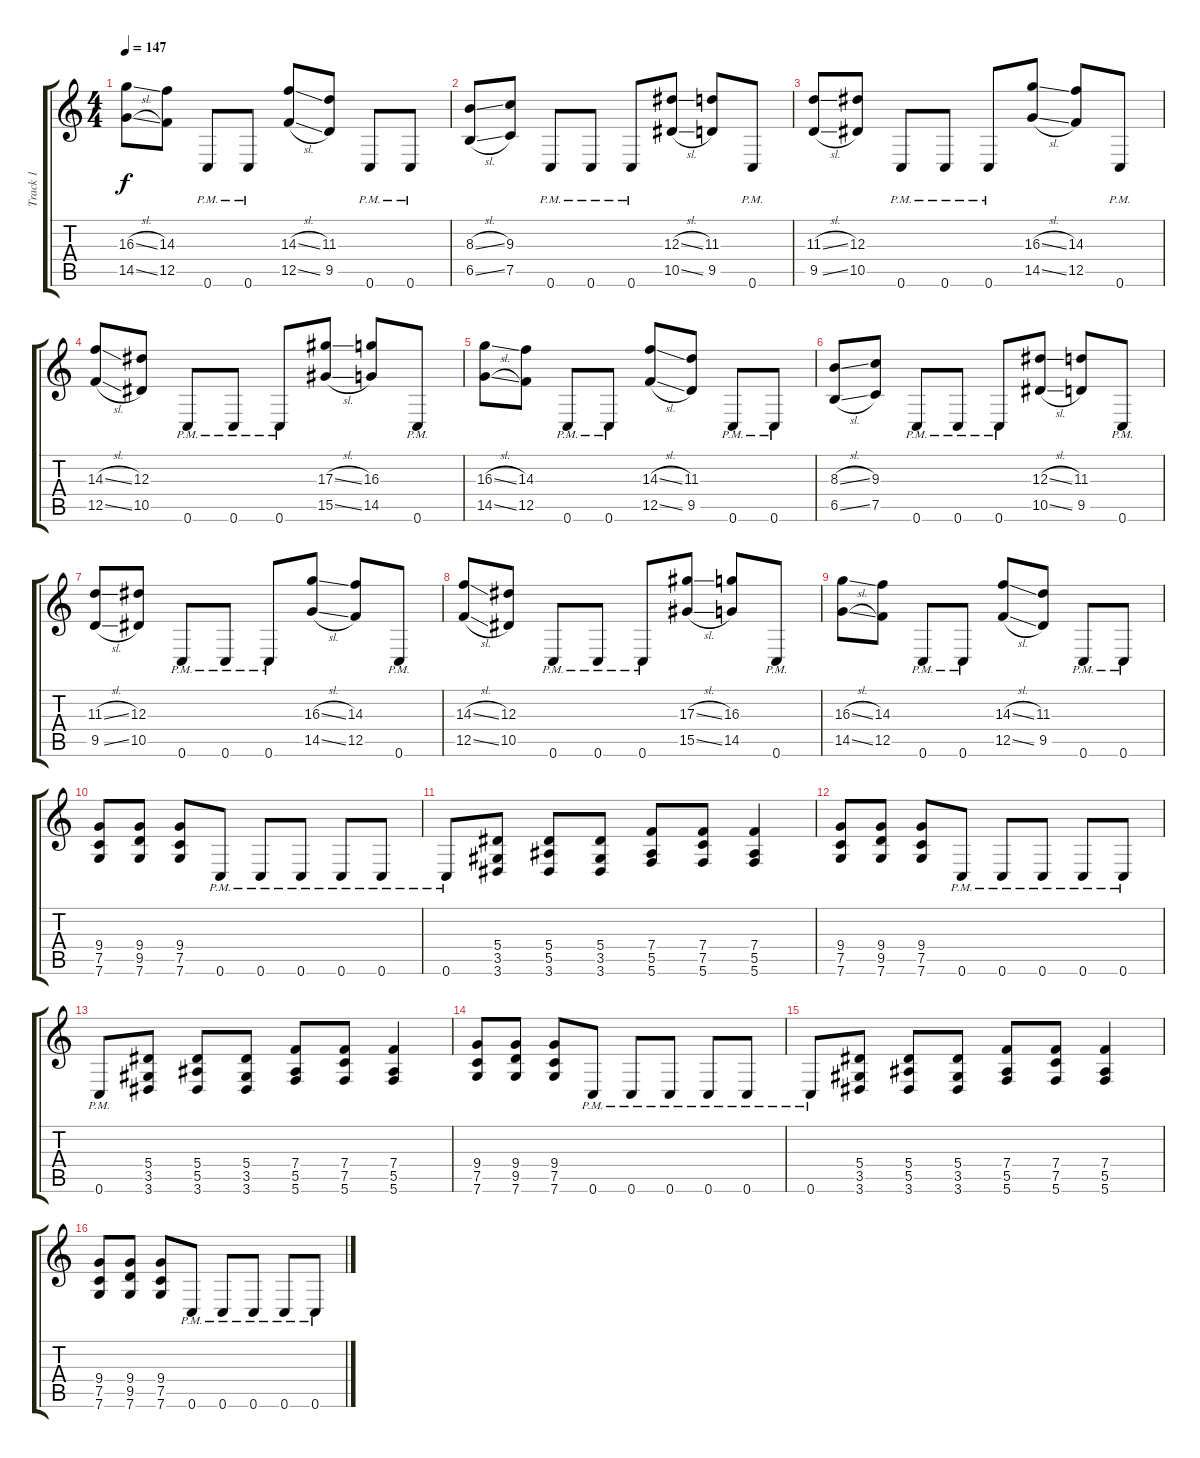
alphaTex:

\track ("Track 1" "Track 1") {instrument distortionguitar}
\staff {score tabs}
\tuning (C4 G3 Eb3 Bb2 F2 C2) {hide}
\ts (4 4)
\tempo 147
\clef g2
\ks c
(16.3{sl} 14.5{sl}).8{dy f} (14.3 12.5).8 0.6{pm}.8 0.6{pm}.8 (14.3{sl} 12.5{sl}).8 (11.3 9.5).8 0.6{pm}.8 0.6{pm}.8 |
(8.3{sl} 6.5{sl}).8 (9.3 7.5).8 0.6{pm}.8 0.6{pm}.8 0.6{pm}.8 (12.3{sl} 10.5{sl}).8 (11.3 9.5).8 0.6{pm}.8 |
(11.3{sl} 9.5{sl}).8 (12.3 10.5).8 0.6{pm}.8 0.6{pm}.8 0.6{pm}.8 (16.3{sl} 14.5{sl}).8 (14.3 12.5).8 0.6{pm}.8 |
(14.3{sl} 12.5{sl}).8 (12.3 10.5).8 0.6{pm}.8 0.6{pm}.8 0.6{pm}.8 (17.3{sl} 15.5{sl}).8 (16.3 14.5).8 0.6{pm}.8 |
(16.3{sl} 14.5{sl}).8 (14.3 12.5).8 0.6{pm}.8 0.6{pm}.8 (14.3{sl} 12.5{sl}).8 (11.3 9.5).8 0.6{pm}.8 0.6{pm}.8 |
(8.3{sl} 6.5{sl}).8 (9.3 7.5).8 0.6{pm}.8 0.6{pm}.8 0.6{pm}.8 (12.3{sl} 10.5{sl}).8 (11.3 9.5).8 0.6{pm}.8 |
(11.3{sl} 9.5{sl}).8 (12.3 10.5).8 0.6{pm}.8 0.6{pm}.8 0.6{pm}.8 (16.3{sl} 14.5{sl}).8 (14.3 12.5).8 0.6{pm}.8 |
(14.3{sl} 12.5{sl}).8 (12.3 10.5).8 0.6{pm}.8 0.6{pm}.8 0.6{pm}.8 (17.3{sl} 15.5{sl}).8 (16.3 14.5).8 0.6{pm}.8 |
(16.3{sl} 14.5{sl}).8 (14.3 12.5).8 0.6{pm}.8 0.6{pm}.8 (14.3{sl} 12.5{sl}).8 (11.3 9.5).8 0.6{pm}.8 0.6{pm}.8 |
(9.4 7.5 7.6).8 (9.4 9.5 7.6).8 (9.4 7.5 7.6).8 0.6{pm}.8 0.6{pm}.8 0.6{pm}.8 0.6{pm}.8 0.6{pm}.8 |
0.6{pm}.8 (5.4 3.5 3.6).8 (5.4 5.5 3.6).8 (5.4 3.5 3.6).8 (7.4 5.5 5.6).8 (7.4 7.5 5.6).8 (7.4 5.5 5.6).4 |
(9.4 7.5 7.6).8 (9.4 9.5 7.6).8 (9.4 7.5 7.6).8 0.6{pm}.8 0.6{pm}.8 0.6{pm}.8 0.6{pm}.8 0.6{pm}.8 |
0.6{pm}.8 (5.4 3.5 3.6).8 (5.4 5.5 3.6).8 (5.4 3.5 3.6).8 (7.4 5.5 5.6).8 (7.4 7.5 5.6).8 (7.4 5.5 5.6).4 |
(9.4 7.5 7.6).8 (9.4 9.5 7.6).8 (9.4 7.5 7.6).8 0.6{pm}.8 0.6{pm}.8 0.6{pm}.8 0.6{pm}.8 0.6{pm}.8 |
0.6{pm}.8 (5.4 3.5 3.6).8 (5.4 5.5 3.6).8 (5.4 3.5 3.6).8 (7.4 5.5 5.6).8 (7.4 7.5 5.6).8 (7.4 5.5 5.6).4 |
(9.4 7.5 7.6).8 (9.4 9.5 7.6).8 (9.4 7.5 7.6).8 0.6{pm}.8 0.6{pm}.8 0.6{pm}.8 0.6{pm}.8 0.6{pm}.8
